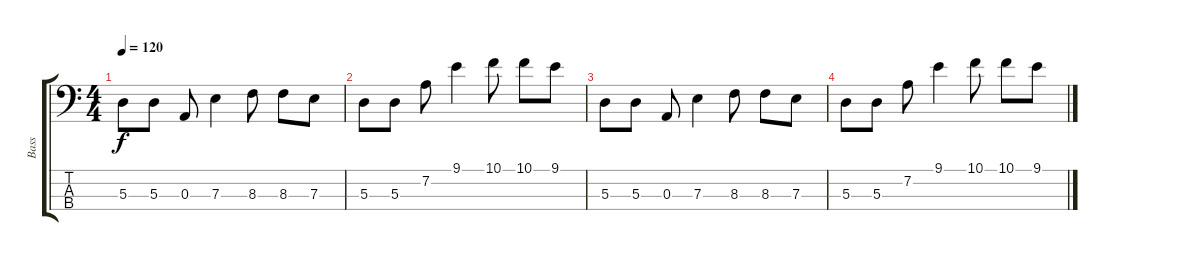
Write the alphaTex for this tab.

\track ("Bass" "Bass") {instrument electricbassfinger}
\staff {score tabs}
\tuning (G2 D2 A1 E1) {hide}
\ts (4 4)
\tempo 120
\clef f4
\ks c
5.3.8{dy f} 5.3.8 0.3.8 7.3.4 8.3.8 8.3.8 7.3.8 |
5.3.8 5.3.8 7.2.8 9.1.4 10.1.8 10.1.8 9.1.8 |
5.3.8 5.3.8 0.3.8 7.3.4 8.3.8 8.3.8 7.3.8 |
5.3.8 5.3.8 7.2.8 9.1.4 10.1.8 10.1.8 9.1.8
